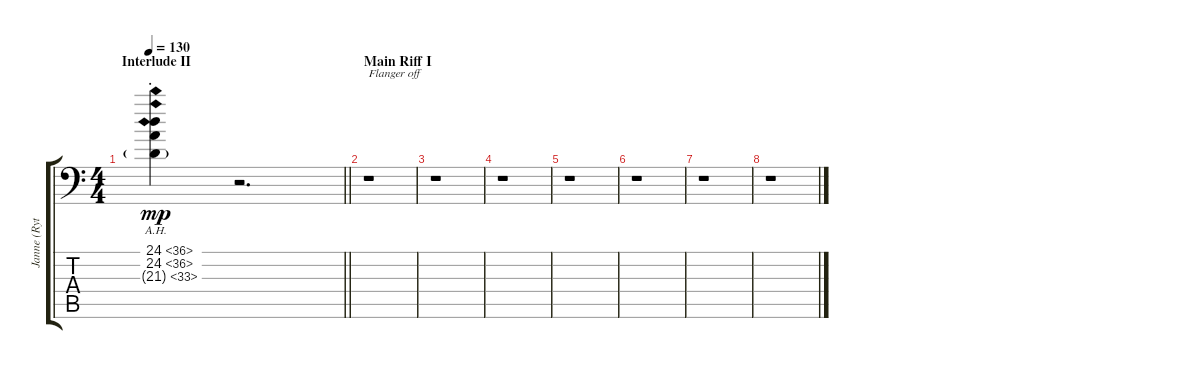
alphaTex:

\track ("Janne (Rythm I)" "Janne (Ryt") {instrument stringensemble1}
\staff {score tabs}
\tuning (D3 A2 F2 C2 G1 C1) {hide}
\ts (4 4)
\section ("" "Interlude II")
\tempo 130
\clef f4
\barLineRight lightlight
\ks c
(24.1{ah 12 st} 24.2{ah 12 st} 21.3{ah 12 g st}).4{dy mp} r.2{d} |
\section ("" "Main Riff I")
r.1{txt "Flanger off"} |
r.1 |
r.1 |
r.1 |
r.1 |
r.1 |
r.1
